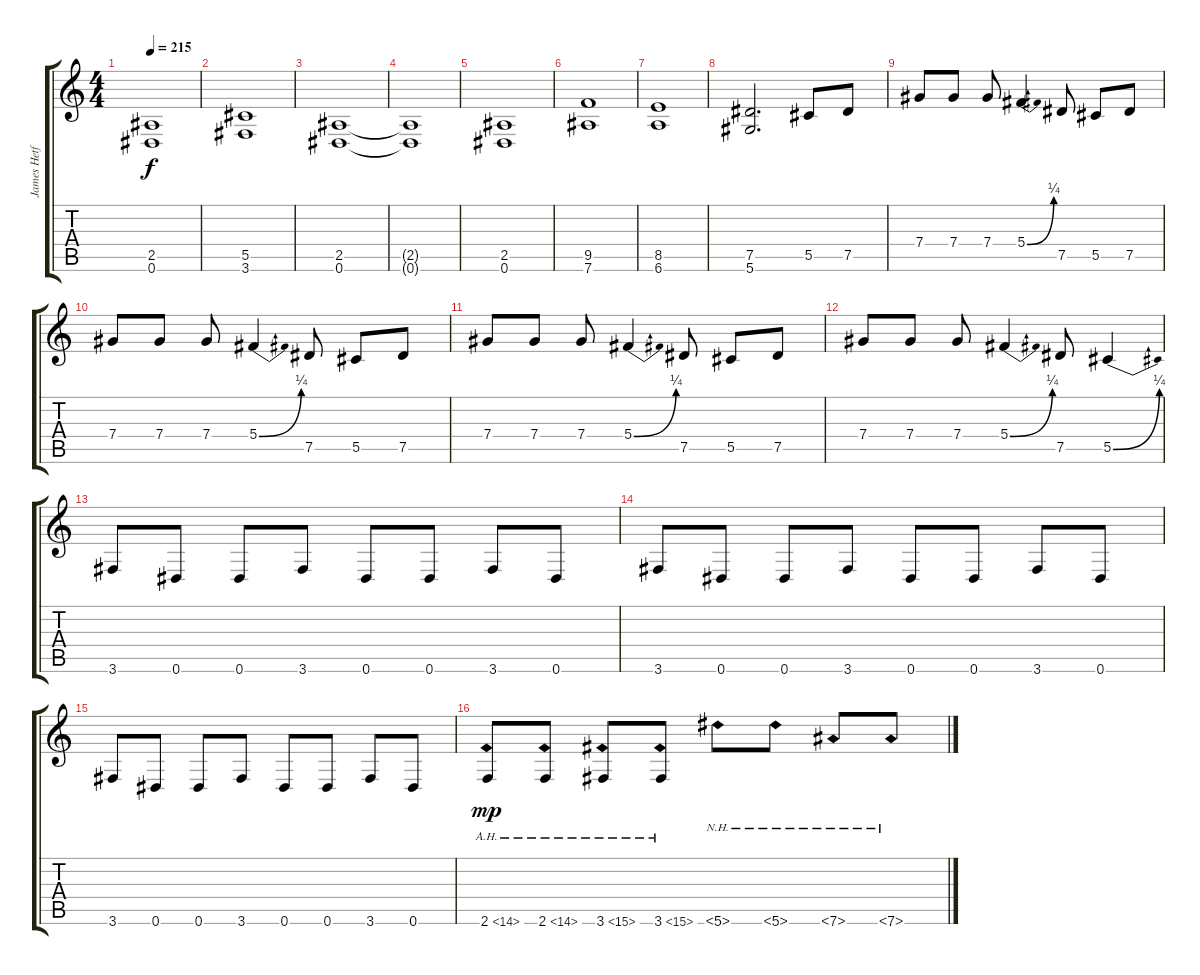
\track ("James Hetfield" "James Hetf") {instrument distortionguitar}
\staff {score tabs}
\tuning (Eb4 Bb3 Gb3 Db3 Ab2 Eb2) {hide}
\ts (4 4)
\tempo 215
\clef g2
\ks c
(2.5 0.6).1{dy f} |
(5.5 3.6).1 |
(2.5 0.6).1 |
(2.5{t} 0.6{t}).1 |
(2.5 0.6).1 |
(9.5 7.6).1 |
(8.5 6.6).1 |
(7.5 5.6).2{d} 5.5.8 7.5.8 |
7.4.8 7.4.8 7.4.8 5.4{be (bend 0 0 60 1)}.4 7.5.8 5.5.8 7.5.8 |
7.4.8 7.4.8 7.4.8 5.4{be (bend 0 0 60 1)}.4 7.5.8 5.5.8 7.5.8 |
7.4.8 7.4.8 7.4.8 5.4{be (bend 0 0 60 1)}.4 7.5.8 5.5.8 7.5.8 |
7.4.8 7.4.8 7.4.8 5.4{be (bend 0 0 60 1)}.4 7.5.8 5.5{be (bend 0 0 60 1)}.4 |
3.6.8 0.6.8 0.6.8 3.6.8 0.6.8 0.6.8 3.6.8 0.6.8 |
3.6.8 0.6.8 0.6.8 3.6.8 0.6.8 0.6.8 3.6.8 0.6.8 |
3.6.8 0.6.8 0.6.8 3.6.8 0.6.8 0.6.8 3.6.8 0.6.8 |
2.6{ah 12}.8{dy mp} 2.6{ah 12}.8 3.6{ah 12}.8 3.6{ah 12}.8 5.6{nh}.8 5.6{nh}.8 7.6{nh}.8 7.6{nh}.8
